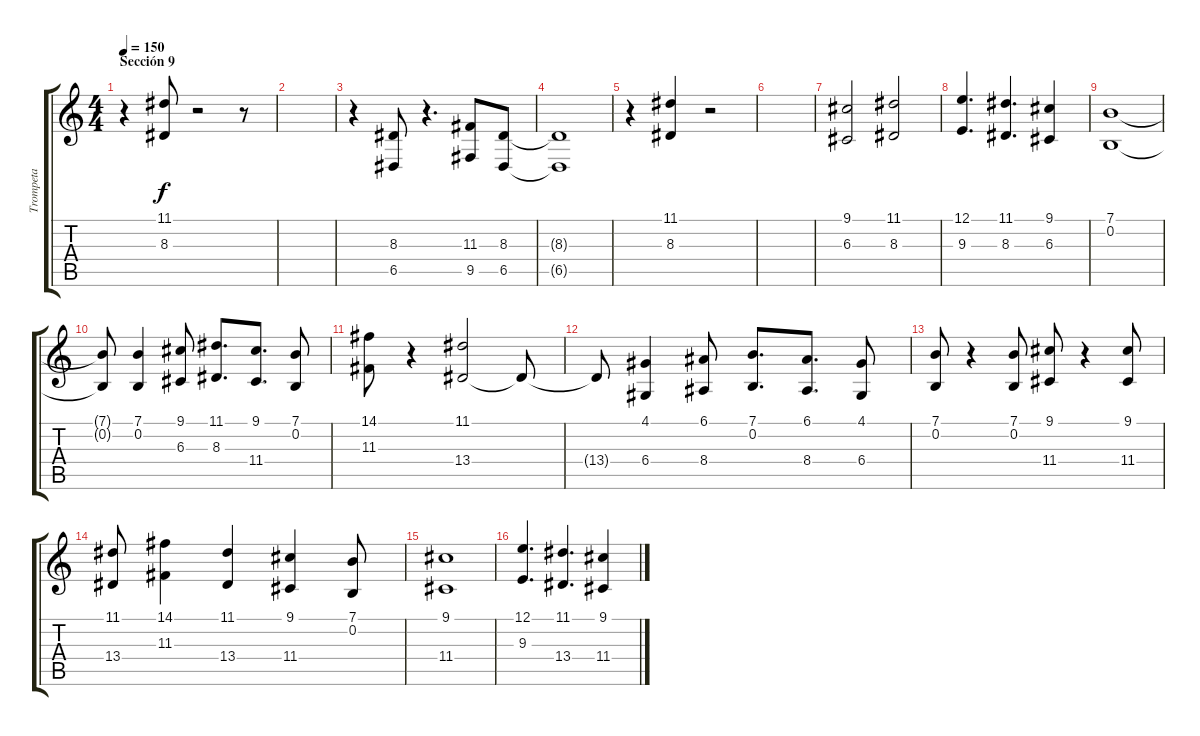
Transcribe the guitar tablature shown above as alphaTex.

\track ("Trompeta" "Trompeta") {instrument trumpet}
\staff {score tabs}
\tuning (E4 B3 G3 D3 A2 E2) {hide}
\ts (4 4)
\section ("" "Sección 9")
\tempo 150
\clef g2
\ks c
r.4{dy f volume 9} (11.1 8.3).8 r.2 r.8 |
|
r.4 (8.3 6.5).8 r.4{d} (11.3 9.5).8 (8.3 6.5).8 |
(8.3{t} 6.5{t}).1 |
r.4 (11.1 8.3).4 r.2 |
|
(9.1 6.3).2{volume 8} (11.1 8.3).2 |
(12.1 9.3).4{d} (11.1 8.3).4{d} (9.1 6.3).4 |
(7.1 0.2).1 |
(7.1{t} 0.2{t}).8 (7.1 0.2).4 (9.1 6.3).8 (11.1 8.3).8{d} (9.1 11.4).8{d} (7.1 0.2).8 |
(14.1 11.3).8 r.4 (11.1 13.4).2 13.4{t}.8 |
13.4{t}.8 (4.1 6.4).4 (6.1 8.4).8 (7.1 0.2).8{d} (6.1 8.4).8{d} (4.1 6.4).8 |
(7.1 0.2).8 r.4 (7.1 0.2).8 (9.1 11.4).8 r.4 (9.1 11.4).8 |
(11.1 13.4).8 (14.1 11.3).4 (11.1 13.4).4 (9.1 11.4).4 (7.1 0.2).8 |
(9.1 11.4).1 |
(12.1 9.3).4{d} (11.1 13.4).4{d} (9.1 11.4).4
